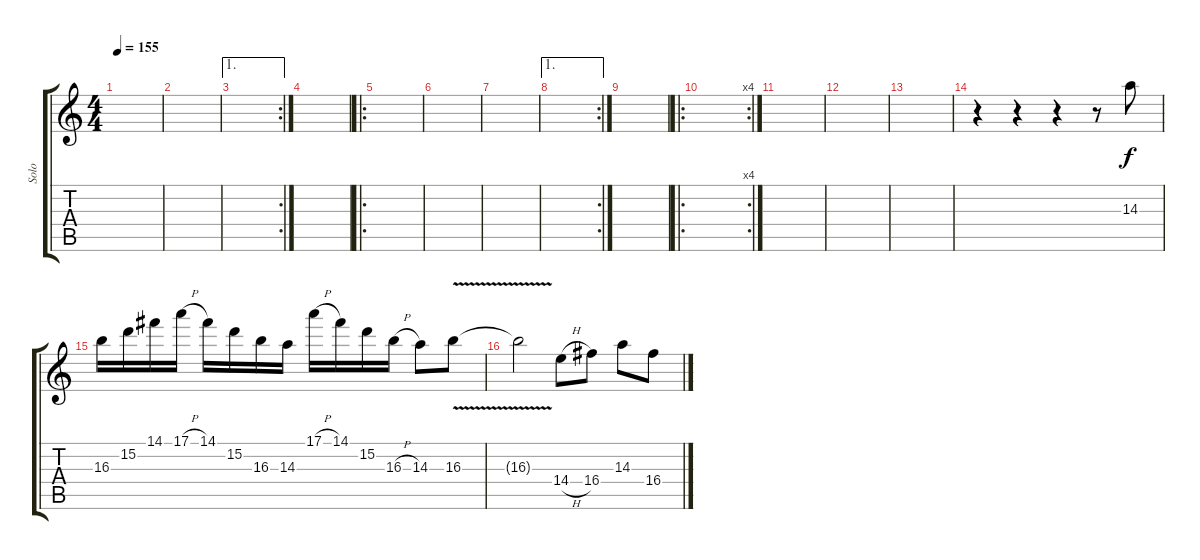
\track ("Solo" "Solo") {instrument overdrivenguitar}
\staff {score tabs}
\tuning (E4 B3 G3 D3 A2 E2) {hide}
\ts (4 4)
\tempo 155
\clef g2
\ks c
|
|
\ae 1
\rc 2
|
|
\ro
|
|
|
\ae 1
\rc 2
|
|
\ro
\rc 4
|
|
|
|
r.4 r.4 r.4 r.8 14.3.8 |
16.3.16 15.2.16 14.1.16 17.1{h}.16 14.1.16 15.2.16 16.3.16 14.3.16 17.1{h}.16 14.1.16 15.2.16 16.3{h}.16 14.3.8 16.3{v}.8 |
16.3{t}.2 14.4{h}.8 16.4.8 14.3.8 16.4.8
